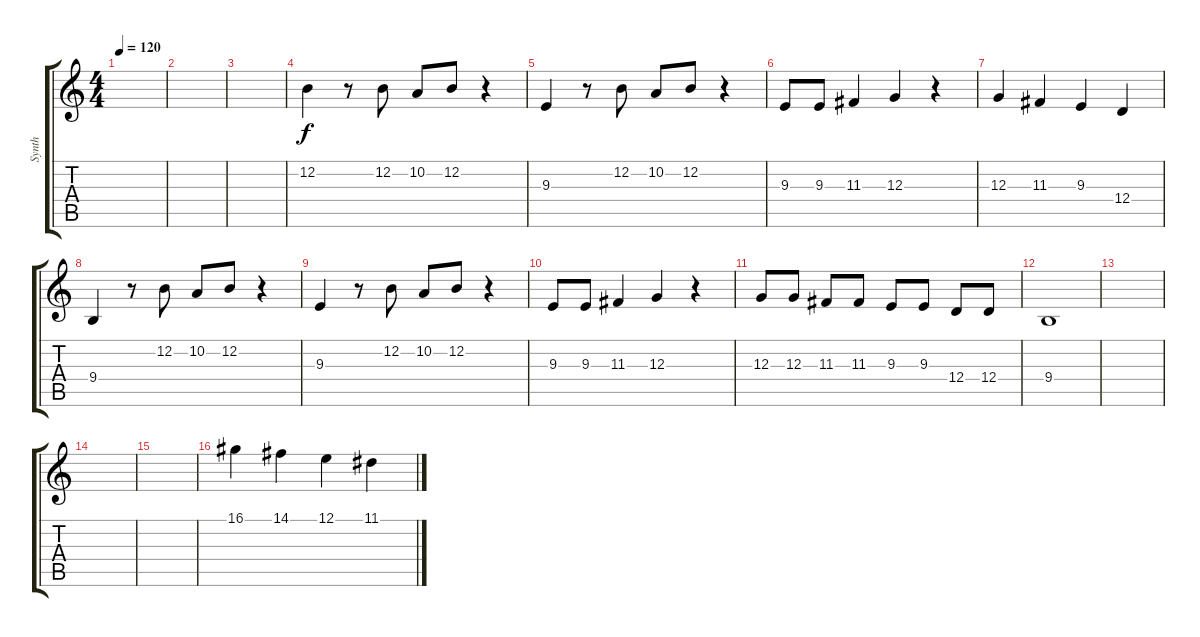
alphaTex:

\track ("Synth" "Synth") {instrument pad2warm}
\staff {score tabs}
\tuning (E4 B3 G3 D3 A2 E2) {hide}
\ts (4 4)
\tempo 120
\clef g2
\ks c
|
|
|
12.2.4 r.8 12.2.8 10.2.8 12.2.8 r.4 |
9.3.4 r.8 12.2.8 10.2.8 12.2.8 r.4 |
9.3.8 9.3.8 11.3.4 12.3.4 r.4 |
12.3.4 11.3.4 9.3.4 12.4.4 |
9.4.4 r.8 12.2.8 10.2.8 12.2.8 r.4 |
9.3.4 r.8 12.2.8 10.2.8 12.2.8 r.4 |
9.3.8 9.3.8 11.3.4 12.3.4 r.4 |
12.3.8 12.3.8 11.3.8 11.3.8 9.3.8 9.3.8 12.4.8 12.4.8 |
9.4.1 |
|
|
|
16.1.4 14.1.4 12.1.4 11.1.4
